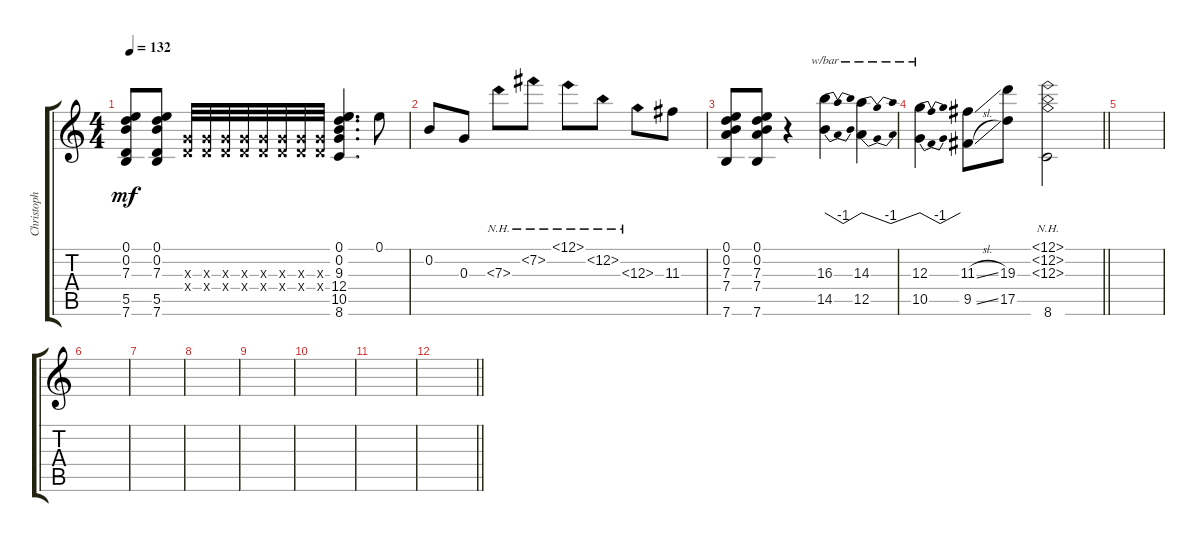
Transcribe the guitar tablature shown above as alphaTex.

\track ("Christoph" "Christoph") {instrument electricguitarclean}
\staff {score tabs}
\tuning (E4 B3 G3 D3 A2 E2) {hide}
\ts (4 4)
\tempo 132
\clef g2
\ks c
(0.1 0.2 7.3 5.5 7.6).8{dy mf} (0.1 0.2 7.3 5.5 7.6).8 (0.3{x} 0.4{x}).32 (0.3{x} 0.4{x}).32 (0.3{x} 0.4{x}).32 (0.3{x} 0.4{x}).32 (0.3{x} 0.4{x}).32 (0.3{x} 0.4{x}).32 (0.3{x} 0.4{x}).32 (0.3{x} 0.4{x}).32 (0.1 0.2 9.3 12.4 10.5 8.6).4{d} 0.1.8 |
0.2.8 0.3.8 7.3{nh}.8 7.2{nh}.8 12.1{nh}.8 12.2{nh}.8 12.3{nh}.8 11.3.8 |
(0.1 0.2 7.3 7.4 7.6).8 (0.1 0.2 7.3 7.4 7.6).8 r.4 (16.3 14.5).4{tbe (dip default 0 0 30 -4 60 0)} (14.3 12.5).4{tbe (dip default 0 0 30 -4 60 0)} |
\barLineRight lightlight
(12.3 10.5).4{tbe (dip default 0 0 30 -4 60 0)} (11.3{sl} 9.5{sl}).8 (19.3 17.5).8 (12.1{nh} 12.2{nh} 12.3{nh} 8.6).2 |
|
|
|
|
|
|
|
\barLineRight lightlight
